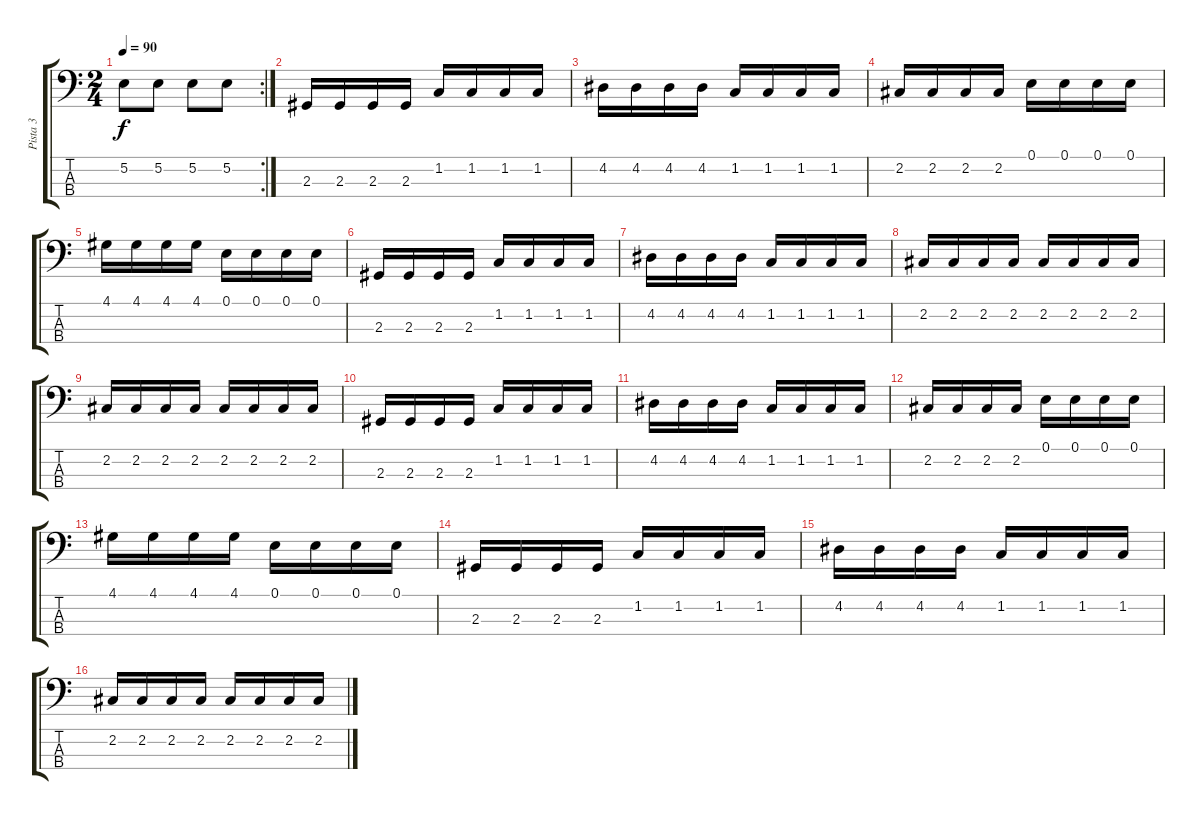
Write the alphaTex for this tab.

\track ("Pista 3" "Pista 3") {instrument electricbasspick}
\staff {score tabs}
\tuning (E2 B1 Gb1 Db1) {hide}
\rc 2
\ts (2 4)
\tempo 90
\clef f4
\ks c
5.2.8{dy f} 5.2.8 5.2.8 5.2.8 |
2.3.16 2.3.16 2.3.16 2.3.16 1.2.16 1.2.16 1.2.16 1.2.16 |
4.2.16 4.2.16 4.2.16 4.2.16 1.2.16 1.2.16 1.2.16 1.2.16 |
2.2.16 2.2.16 2.2.16 2.2.16 0.1.16 0.1.16 0.1.16 0.1.16 |
4.1.16 4.1.16 4.1.16 4.1.16 0.1.16 0.1.16 0.1.16 0.1.16 |
2.3.16 2.3.16 2.3.16 2.3.16 1.2.16 1.2.16 1.2.16 1.2.16 |
4.2.16 4.2.16 4.2.16 4.2.16 1.2.16 1.2.16 1.2.16 1.2.16 |
2.2.16 2.2.16 2.2.16 2.2.16 2.2.16 2.2.16 2.2.16 2.2.16 |
2.2.16 2.2.16 2.2.16 2.2.16 2.2.16 2.2.16 2.2.16 2.2.16 |
2.3.16 2.3.16 2.3.16 2.3.16 1.2.16 1.2.16 1.2.16 1.2.16 |
4.2.16 4.2.16 4.2.16 4.2.16 1.2.16 1.2.16 1.2.16 1.2.16 |
2.2.16 2.2.16 2.2.16 2.2.16 0.1.16 0.1.16 0.1.16 0.1.16 |
4.1.16 4.1.16 4.1.16 4.1.16 0.1.16 0.1.16 0.1.16 0.1.16 |
2.3.16 2.3.16 2.3.16 2.3.16 1.2.16 1.2.16 1.2.16 1.2.16 |
4.2.16 4.2.16 4.2.16 4.2.16 1.2.16 1.2.16 1.2.16 1.2.16 |
2.2.16 2.2.16 2.2.16 2.2.16 2.2.16 2.2.16 2.2.16 2.2.16
